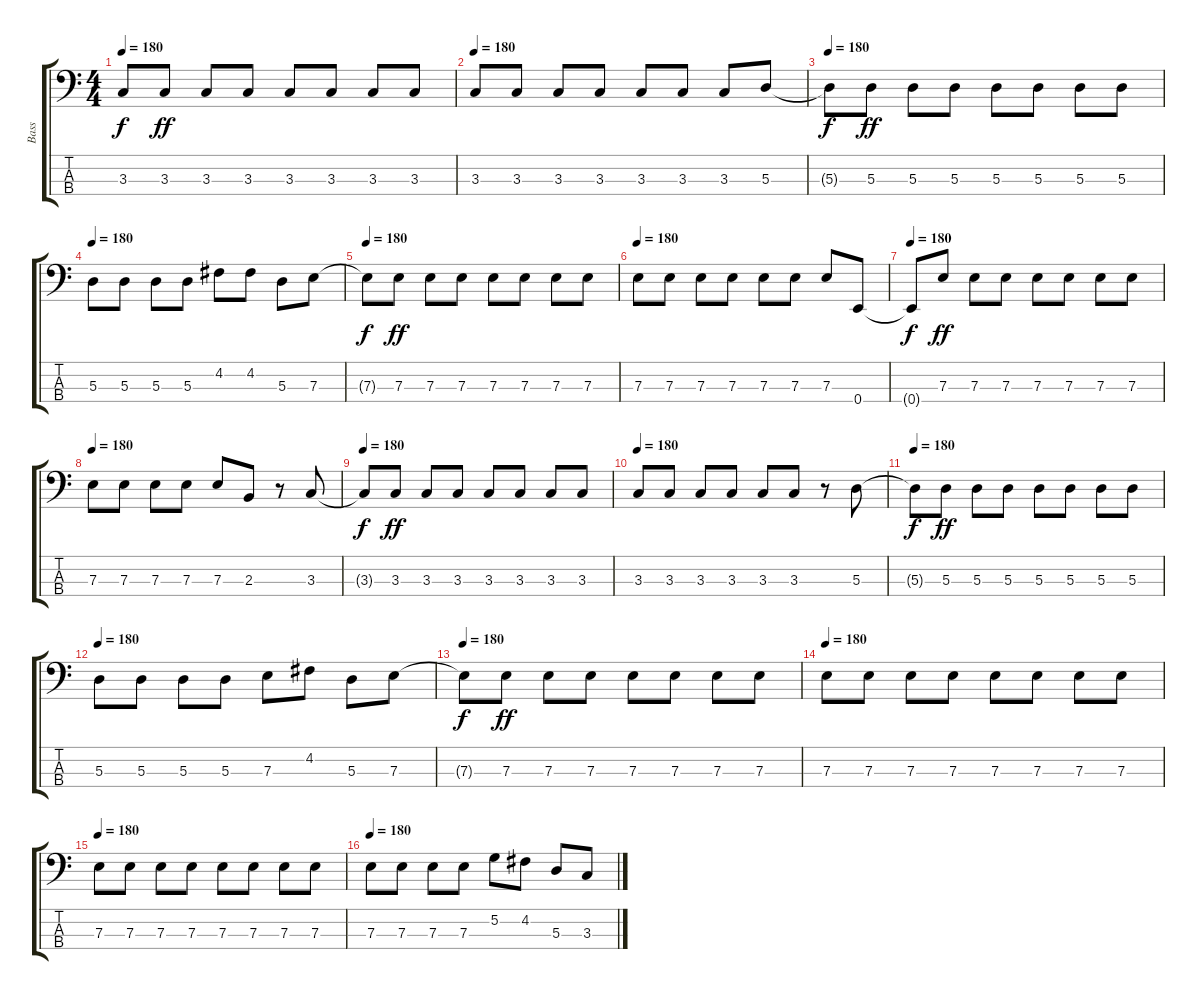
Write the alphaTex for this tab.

\track ("Bass" "Bass") {instrument electricbassfinger}
\staff {score tabs}
\tuning (G2 D2 A1 E1) {hide}
\ts (4 4)
\tempo 180
\clef f4
\ks c
3.3{t}.8{dy f} 3.3.8{dy ff} 3.3.8 3.3.8 3.3.8 3.3.8 3.3.8 3.3.8 |
\tempo 180
3.3.8 3.3.8 3.3.8 3.3.8 3.3.8 3.3.8 3.3.8 5.3.8 |
\tempo 180
5.3{t}.8{dy f} 5.3.8{dy ff} 5.3.8 5.3.8 5.3.8 5.3.8 5.3.8 5.3.8 |
\tempo 180
5.3.8 5.3.8 5.3.8 5.3.8 4.2.8 4.2.8 5.3.8 7.3.8 |
\tempo 180
7.3{t}.8{dy f} 7.3.8{dy ff} 7.3.8 7.3.8 7.3.8 7.3.8 7.3.8 7.3.8 |
\tempo 180
7.3.8 7.3.8 7.3.8 7.3.8 7.3.8 7.3.8 7.3.8 0.4.8 |
\tempo 180
0.4{t}.8{dy f} 7.3.8{dy ff} 7.3.8 7.3.8 7.3.8 7.3.8 7.3.8 7.3.8 |
\tempo 180
7.3.8 7.3.8 7.3.8 7.3.8 7.3.8 2.3.8 r.8 3.3.8 |
\tempo 180
3.3{t}.8{dy f} 3.3.8{dy ff} 3.3.8 3.3.8 3.3.8 3.3.8 3.3.8 3.3.8 |
\tempo 180
3.3.8 3.3.8 3.3.8 3.3.8 3.3.8 3.3.8 r.8 5.3.8 |
\tempo 180
5.3{t}.8{dy f} 5.3.8{dy ff} 5.3.8 5.3.8 5.3.8 5.3.8 5.3.8 5.3.8 |
\tempo 180
5.3.8 5.3.8 5.3.8 5.3.8 7.3.8 4.2.8 5.3.8 7.3.8 |
\tempo 180
7.3{t}.8{dy f} 7.3.8{dy ff} 7.3.8 7.3.8 7.3.8 7.3.8 7.3.8 7.3.8 |
\tempo 180
7.3.8 7.3.8 7.3.8 7.3.8 7.3.8 7.3.8 7.3.8 7.3.8 |
\tempo 180
7.3.8 7.3.8 7.3.8 7.3.8 7.3.8 7.3.8 7.3.8 7.3.8 |
\tempo 180
7.3.8 7.3.8 7.3.8 7.3.8 5.2.8 4.2.8 5.3.8 3.3.8
